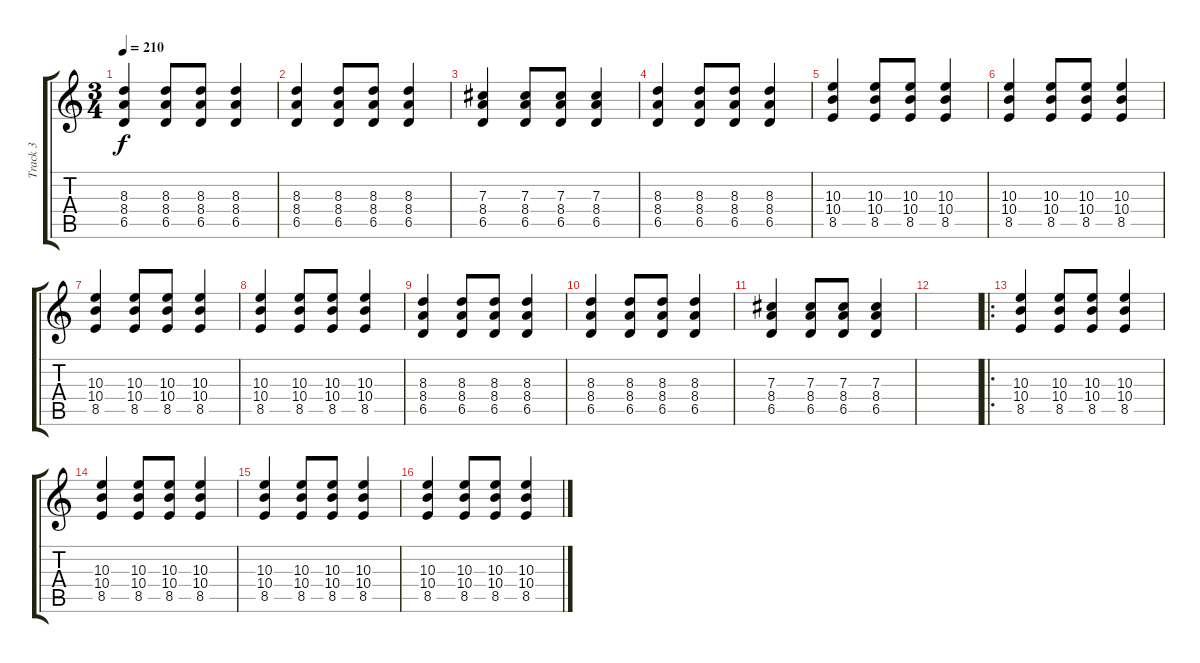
\track ("Track 3" "Track 3") {instrument acousticguitarsteel}
\staff {score tabs}
\tuning (Eb4 Bb3 Gb3 Db3 Ab2 Eb2) {hide}
\ts (3 4)
\tempo 210
\clef g2
\ks c
(8.3 8.4 6.5).4{dy f} (8.3 8.4 6.5).8 (8.3 8.4 6.5).8 (8.3 8.4 6.5).4 |
(8.3 8.4 6.5).4 (8.3 8.4 6.5).8 (8.3 8.4 6.5).8 (8.3 8.4 6.5).4 |
(7.3 8.4 6.5).4 (7.3 8.4 6.5).8 (7.3 8.4 6.5).8 (7.3 8.4 6.5).4 |
(8.3 8.4 6.5).4 (8.3 8.4 6.5).8 (8.3 8.4 6.5).8 (8.3 8.4 6.5).4 |
(10.3 10.4 8.5).4 (10.3 10.4 8.5).8 (10.3 10.4 8.5).8 (10.3 10.4 8.5).4 |
(10.3 10.4 8.5).4 (10.3 10.4 8.5).8 (10.3 10.4 8.5).8 (10.3 10.4 8.5).4 |
(10.3 10.4 8.5).4 (10.3 10.4 8.5).8 (10.3 10.4 8.5).8 (10.3 10.4 8.5).4 |
(10.3 10.4 8.5).4 (10.3 10.4 8.5).8 (10.3 10.4 8.5).8 (10.3 10.4 8.5).4 |
(8.3 8.4 6.5).4 (8.3 8.4 6.5).8 (8.3 8.4 6.5).8 (8.3 8.4 6.5).4 |
(8.3 8.4 6.5).4 (8.3 8.4 6.5).8 (8.3 8.4 6.5).8 (8.3 8.4 6.5).4 |
(7.3 8.4 6.5).4 (7.3 8.4 6.5).8 (7.3 8.4 6.5).8 (7.3 8.4 6.5).4 |
|
\ro
(10.3 10.4 8.5).4 (10.3 10.4 8.5).8 (10.3 10.4 8.5).8 (10.3 10.4 8.5).4 |
(10.3 10.4 8.5).4 (10.3 10.4 8.5).8 (10.3 10.4 8.5).8 (10.3 10.4 8.5).4 |
(10.3 10.4 8.5).4 (10.3 10.4 8.5).8 (10.3 10.4 8.5).8 (10.3 10.4 8.5).4 |
(10.3 10.4 8.5).4 (10.3 10.4 8.5).8 (10.3 10.4 8.5).8 (10.3 10.4 8.5).4
